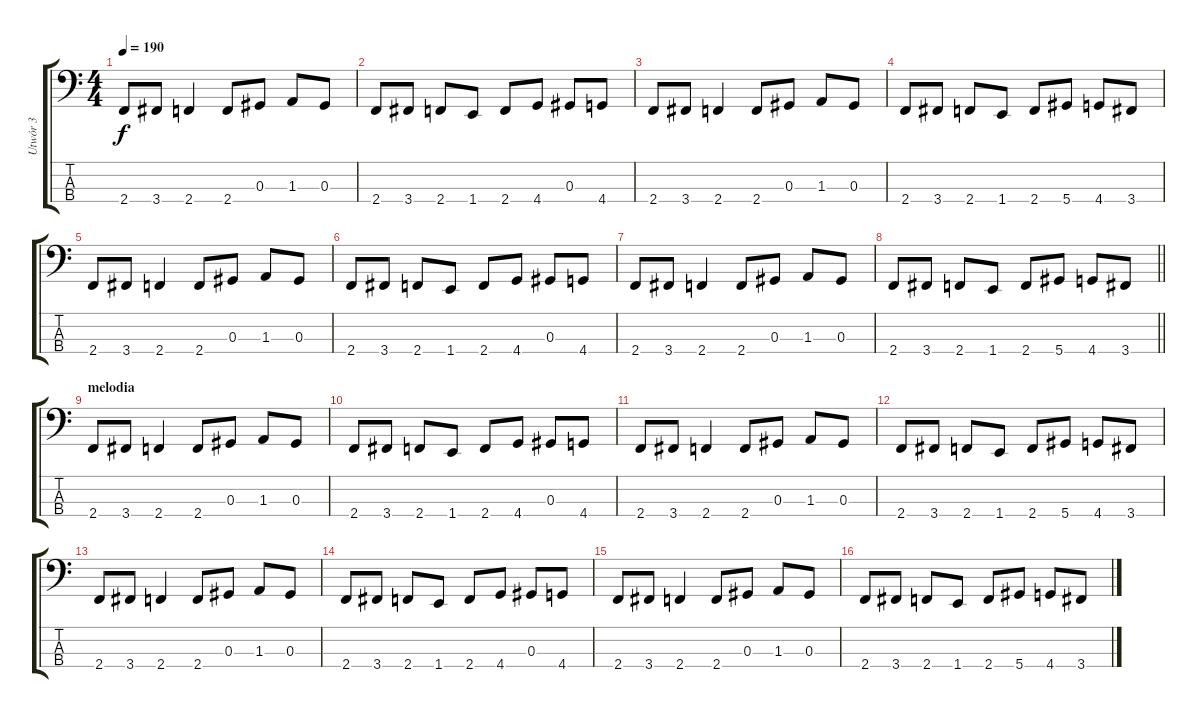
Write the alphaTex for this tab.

\track ("Utwór 3" "Utwór 3") {instrument electricbassfinger}
\staff {score tabs}
\tuning (Gb2 Db2 Ab1 Eb1) {hide}
\ts (4 4)
\tempo 190
\clef f4
\ks c
2.4.8{dy f} 3.4.8 2.4.4 2.4.8 0.3.8 1.3.8 0.3.8 |
2.4.8 3.4.8 2.4.8 1.4.8 2.4.8 4.4.8 0.3.8 4.4.8 |
2.4.8 3.4.8 2.4.4 2.4.8 0.3.8 1.3.8 0.3.8 |
2.4.8 3.4.8 2.4.8 1.4.8 2.4.8 5.4.8 4.4.8 3.4.8 |
2.4.8 3.4.8 2.4.4 2.4.8 0.3.8 1.3.8 0.3.8 |
2.4.8 3.4.8 2.4.8 1.4.8 2.4.8 4.4.8 0.3.8 4.4.8 |
2.4.8 3.4.8 2.4.4 2.4.8 0.3.8 1.3.8 0.3.8 |
\barLineRight lightlight
2.4.8 3.4.8 2.4.8 1.4.8 2.4.8 5.4.8 4.4.8 3.4.8 |
\section ("" "melodia")
2.4.8 3.4.8 2.4.4 2.4.8 0.3.8 1.3.8 0.3.8 |
2.4.8 3.4.8 2.4.8 1.4.8 2.4.8 4.4.8 0.3.8 4.4.8 |
2.4.8 3.4.8 2.4.4 2.4.8 0.3.8 1.3.8 0.3.8 |
2.4.8 3.4.8 2.4.8 1.4.8 2.4.8 5.4.8 4.4.8 3.4.8 |
2.4.8 3.4.8 2.4.4 2.4.8 0.3.8 1.3.8 0.3.8 |
2.4.8 3.4.8 2.4.8 1.4.8 2.4.8 4.4.8 0.3.8 4.4.8 |
2.4.8 3.4.8 2.4.4 2.4.8 0.3.8 1.3.8 0.3.8 |
2.4.8 3.4.8 2.4.8 1.4.8 2.4.8 5.4.8 4.4.8 3.4.8
